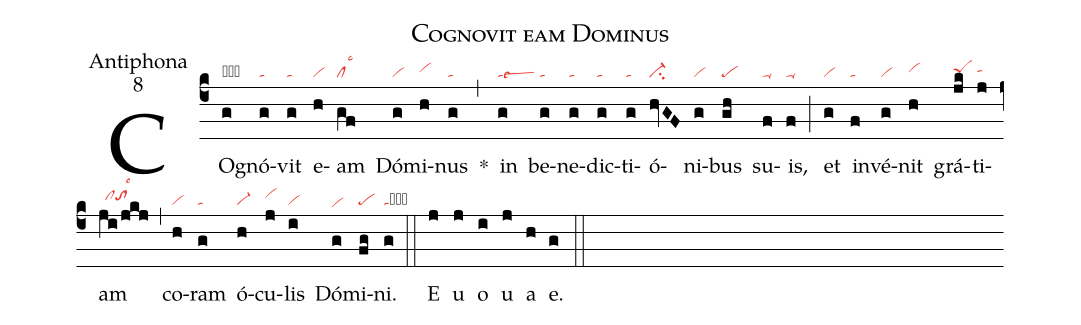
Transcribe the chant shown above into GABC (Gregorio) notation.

name:Cognovit eam Dominus;
office-part:Antiphona;
mode:8;
nabc-lines:1;
%%
(c4) COg(g|obtalsew3)nó(g|ta)vit(g|ta) e(h|vi)am(gf|cllsc3) Dó(g|vi)mi(h|vihh)nus(g|ta) <sp>*</sp>(,) in(g|talsew3) be(g|ta)ne(g|ta)dic(g|ta)ti(g|ta)ó(hvGF|ci-)ni(g|vi)bus(gh|pe) su(f|ta-)is,(f|ta-) (;) et(g|vi) in(f|ta)vé(g|vi)nit(h|vihh) grá(jk|peShh)ti(j|tahh)am(ji/jkj|//clhhtohhlsc3) (,) co(h|vi)ram(g|ta) ó(h|vi-)cu(j|vihi)lis(i|vi) Dó(g|vihe)mi(fg|pe)ni.(g|tacb) (::) <eu>E(j) u(j) o(i) u(j) a(h) e.(g) </eu>(::)
